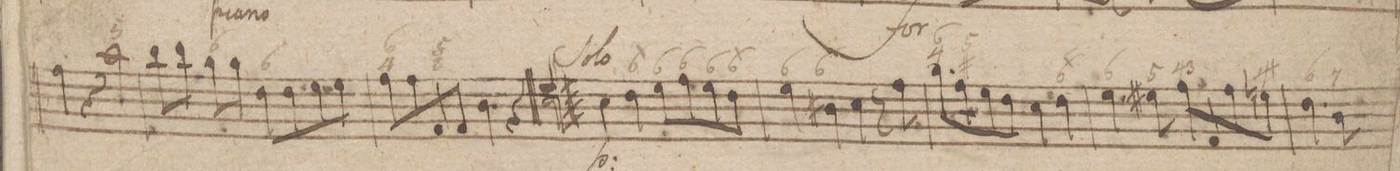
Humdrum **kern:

**kern	**fb	**dynam
*I"Organo	*	*
*clefF4	*	*
*k[f#c#]	*	*
*met(c)	*	*
*M4/4	*	*
4A\	.	.
4r	.	.
2c#\	5	.
=29	=29	=29
8d\L	.	.
8d\J	.	.
8B\L	6	.
8B\J	.	.
8F#\L	6	.
8F#\	.	.
8G\	.	.
8G\J	.	.
=30	=30	=30
8A\L	6 4	.
8A\	.	.
8AA/	5 3	.
8AA/J	.	.
4D\	.	.
4r	.	.
*clefC4	*	*
=31	=31	=31
4B\	.	p
4c#\	6|	.
8d\L	6	.
8e\	6	.
8d\	6	.
8c#\J	6|	.
=32	=32	=32
4d\	6	.
4A#X\	6	.
4B\	.	.
8r	.	.
8e\	.	.
=33	=33	=33
8.f#\L	6 4	.
16e\K	5 #	.
8d\	.	.
8c#\J	.	.
4B\	.	.
4c#\	6|	.
=34	=34	=34
4.d\	6	.
8d#X\	5	.
8e\L	4	.
.	3	.
8E/	.	.
8e\	.	.
8dn\J	4|	.
=35	=35	=35
4.c#\	6	.
8A\	7	.
*-	*-	*-
